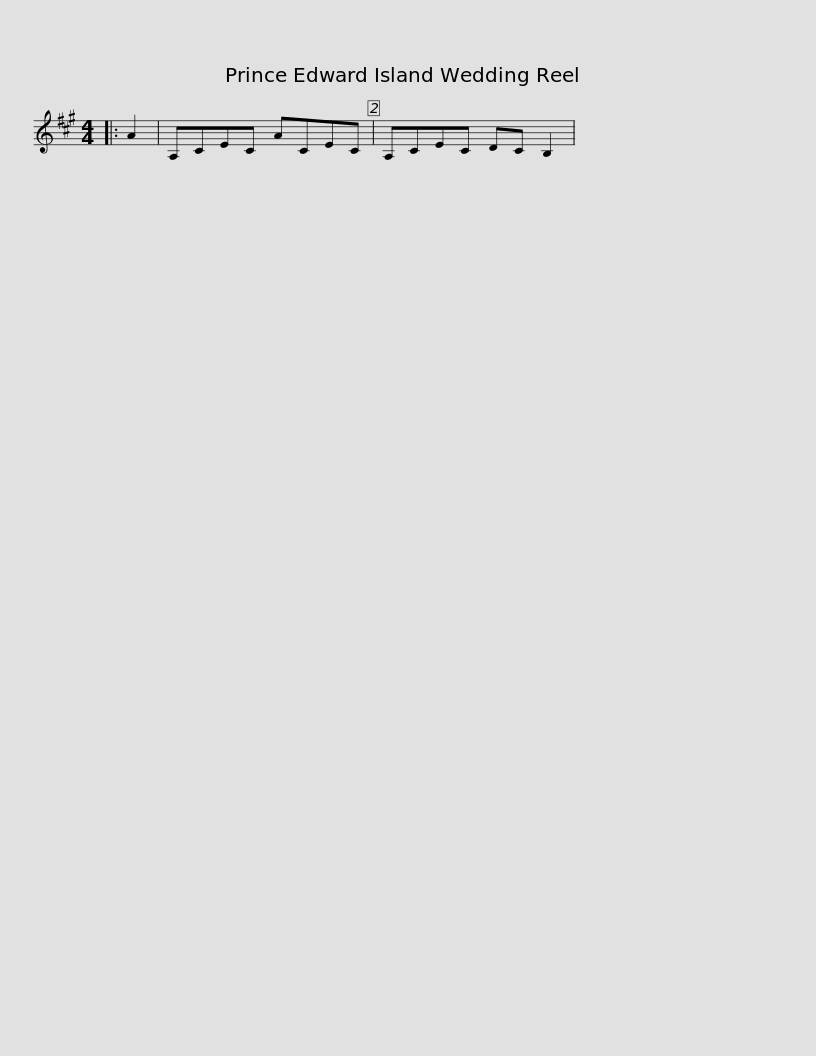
X:1
L:1/8
M:4/4
I:linebreak $
K:A
V:1 treble
V:1
|: A2 | A,CEC ACEC | A,CEC DC B,2 | %3
